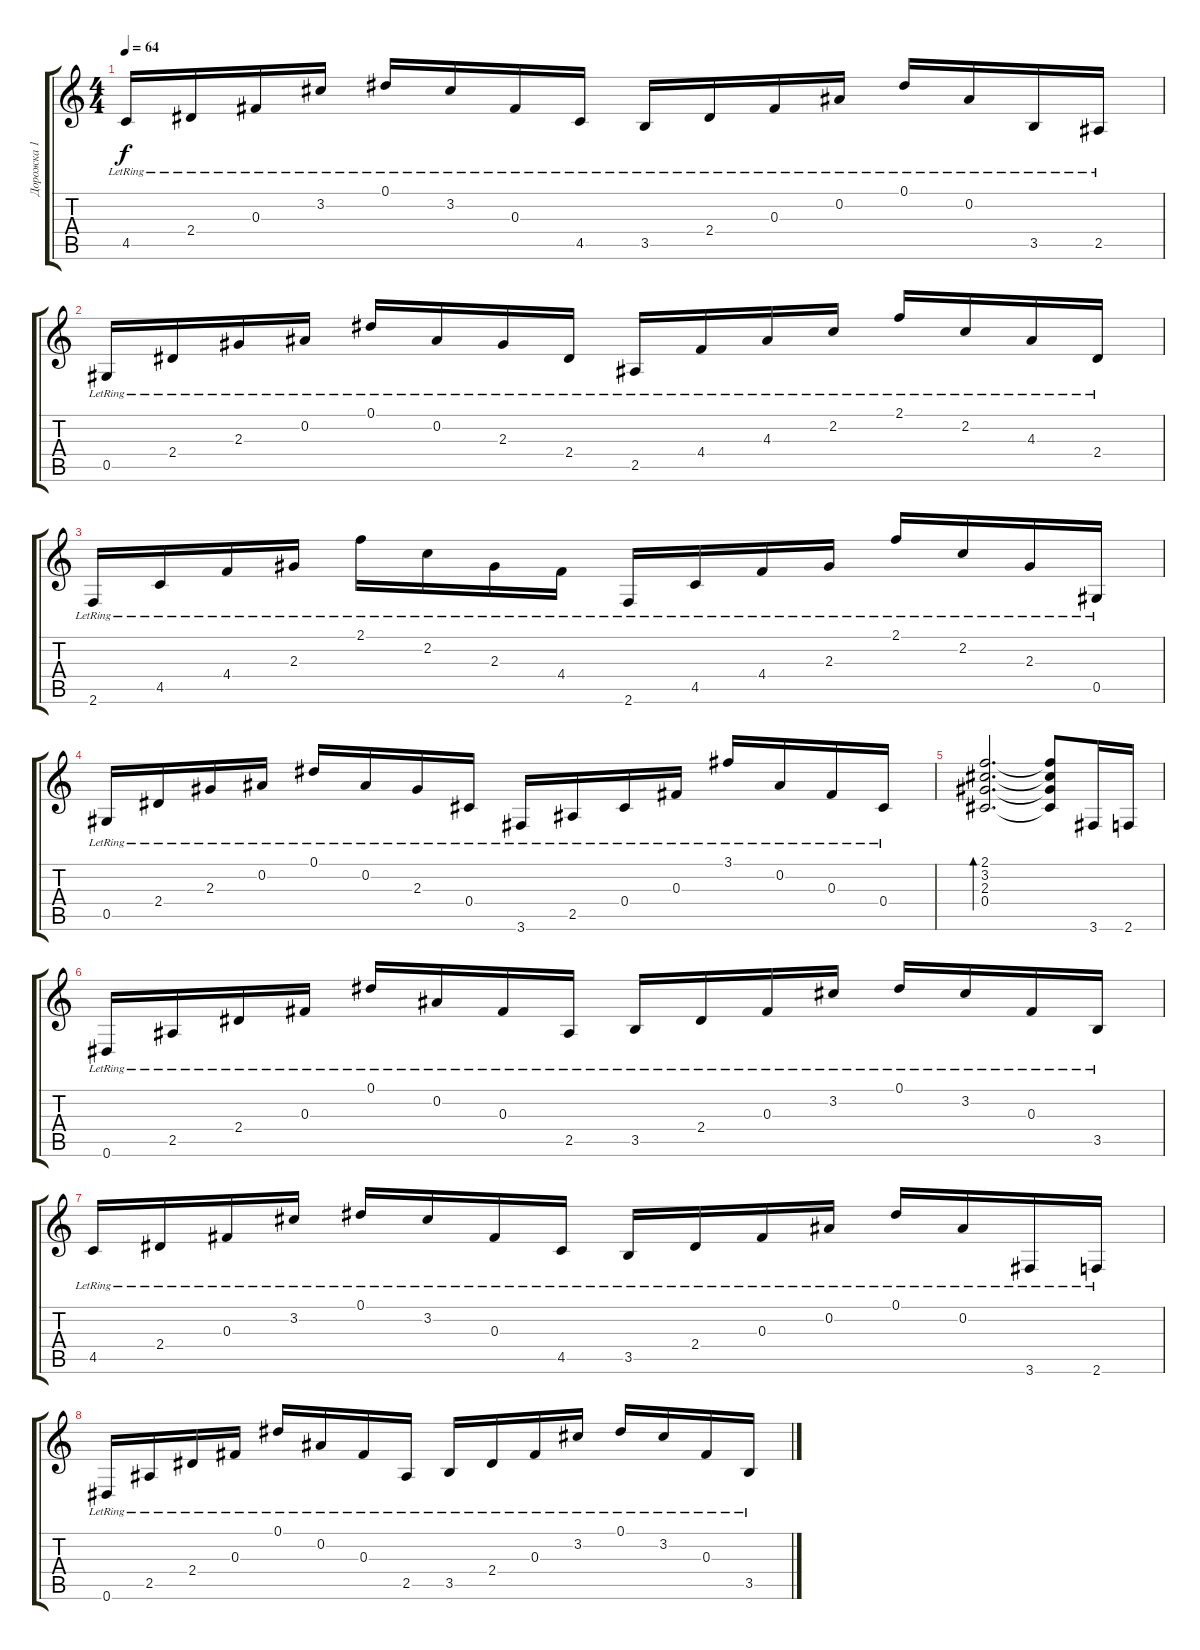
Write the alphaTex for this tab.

\track ("Дорожка 1" "Дорожка 1") {instrument electricguitarjazz}
\staff {score tabs}
\tuning (Eb4 Bb3 Gb3 Db3 Ab2 Eb2) {hide}
\ts (4 4)
\tempo 64
\clef g2
\ks c
4.5{lr}.16{dy f} 2.4{lr}.16 0.3{lr}.16 3.2{lr}.16 0.1{lr}.16 3.2{lr}.16 0.3{lr}.16 4.5{lr}.16 3.5{lr}.16 2.4{lr}.16 0.3{lr}.16 0.2{lr}.16 0.1{lr}.16 0.2{lr}.16 3.5{lr}.16 2.5{lr}.16 |
0.5{lr}.16 2.4{lr}.16 2.3{lr}.16 0.2{lr}.16 0.1{lr}.16 0.2{lr}.16 2.3{lr}.16 2.4{lr}.16 2.5{lr}.16 4.4{lr}.16 4.3{lr}.16 2.2{lr}.16 2.1{lr}.16 2.2{lr}.16 4.3{lr}.16 2.4{lr}.16 |
2.6{lr}.16 4.5{lr}.16 4.4{lr}.16 2.3{lr}.16 2.1{lr}.16 2.2{lr}.16 2.3{lr}.16 4.4{lr}.16 2.6{lr}.16 4.5{lr}.16 4.4{lr}.16 2.3{lr}.16 2.1{lr}.16 2.2{lr}.16 2.3{lr}.16 0.5{lr}.16 |
0.5{lr}.16 2.4{lr}.16 2.3{lr}.16 0.2{lr}.16 0.1{lr}.16 0.2{lr}.16 2.3{lr}.16 0.4{lr}.16 3.6{lr}.16 2.5{lr}.16 0.4{lr}.16 0.3{lr}.16 3.1{lr}.16 0.2{lr}.16 0.3{lr}.16 0.4{lr}.16 |
(2.1 3.2 2.3 0.4).2{d bd 60} (2.1{t} 3.2{t} 2.3{t} 0.4{t}).8 3.6.16 2.6.16 |
0.6{lr}.16 2.5{lr}.16 2.4{lr}.16 0.3{lr}.16 0.1{lr}.16 0.2{lr}.16 0.3{lr}.16 2.5{lr}.16 3.5{lr}.16 2.4{lr}.16 0.3{lr}.16 3.2{lr}.16 0.1{lr}.16 3.2{lr}.16 0.3{lr}.16 3.5{lr}.16 |
4.5{lr}.16 2.4{lr}.16 0.3{lr}.16 3.2{lr}.16 0.1{lr}.16 3.2{lr}.16 0.3{lr}.16 4.5{lr}.16 3.5{lr}.16 2.4{lr}.16 0.3{lr}.16 0.2{lr}.16 0.1{lr}.16 0.2{lr}.16 3.6{lr}.16 2.6{lr}.16 |
0.6{lr}.16 2.5{lr}.16 2.4{lr}.16 0.3{lr}.16 0.1{lr}.16 0.2{lr}.16 0.3{lr}.16 2.5{lr}.16 3.5{lr}.16 2.4{lr}.16 0.3{lr}.16 3.2{lr}.16 0.1{lr}.16 3.2{lr}.16 0.3{lr}.16 3.5{lr}.16
